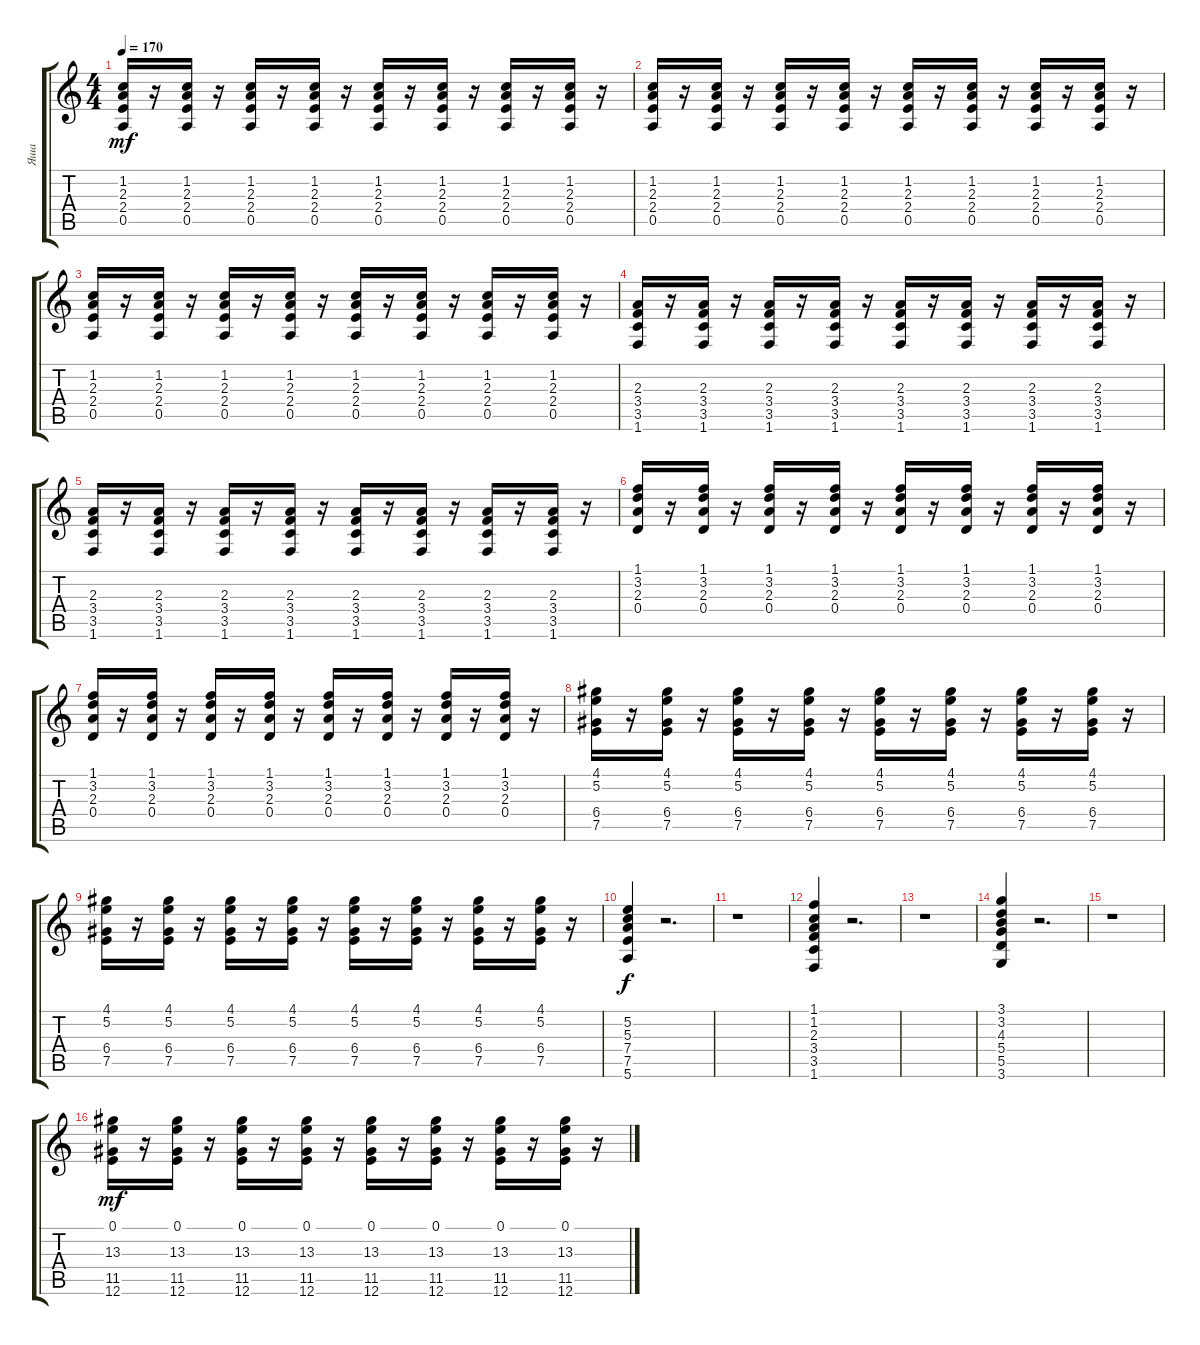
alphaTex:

\track ("Яша" "Яша") {instrument distortionguitar}
\staff {score tabs}
\tuning (E4 B3 G3 D3 A2 E2) {hide}
\ts (4 4)
\tempo 170
\clef g2
\ks c
(1.2 2.3 2.4 0.5).16{dy mf instrument distortionguitar} r.16 (1.2 2.3 2.4 0.5).16 r.16 (1.2 2.3 2.4 0.5).16 r.16 (1.2 2.3 2.4 0.5).16 r.16 (1.2 2.3 2.4 0.5).16 r.16 (1.2 2.3 2.4 0.5).16 r.16 (1.2 2.3 2.4 0.5).16 r.16 (1.2 2.3 2.4 0.5).16 r.16 |
(1.2 2.3 2.4 0.5).16 r.16 (1.2 2.3 2.4 0.5).16 r.16 (1.2 2.3 2.4 0.5).16 r.16 (1.2 2.3 2.4 0.5).16 r.16 (1.2 2.3 2.4 0.5).16 r.16 (1.2 2.3 2.4 0.5).16 r.16 (1.2 2.3 2.4 0.5).16 r.16 (1.2 2.3 2.4 0.5).16 r.16 |
(1.2 2.3 2.4 0.5).16 r.16 (1.2 2.3 2.4 0.5).16 r.16 (1.2 2.3 2.4 0.5).16 r.16 (1.2 2.3 2.4 0.5).16 r.16 (1.2 2.3 2.4 0.5).16 r.16 (1.2 2.3 2.4 0.5).16 r.16 (1.2 2.3 2.4 0.5).16 r.16 (1.2 2.3 2.4 0.5).16 r.16 |
(2.3 3.4 3.5 1.6).16 r.16 (2.3 3.4 3.5 1.6).16 r.16 (2.3 3.4 3.5 1.6).16 r.16 (2.3 3.4 3.5 1.6).16 r.16 (2.3 3.4 3.5 1.6).16 r.16 (2.3 3.4 3.5 1.6).16 r.16 (2.3 3.4 3.5 1.6).16 r.16 (2.3 3.4 3.5 1.6).16 r.16 |
(2.3 3.4 3.5 1.6).16 r.16 (2.3 3.4 3.5 1.6).16 r.16 (2.3 3.4 3.5 1.6).16 r.16 (2.3 3.4 3.5 1.6).16 r.16 (2.3 3.4 3.5 1.6).16 r.16 (2.3 3.4 3.5 1.6).16 r.16 (2.3 3.4 3.5 1.6).16 r.16 (2.3 3.4 3.5 1.6).16 r.16 |
(1.1 3.2 2.3 0.4).16 r.16 (1.1 3.2 2.3 0.4).16 r.16 (1.1 3.2 2.3 0.4).16 r.16 (1.1 3.2 2.3 0.4).16 r.16 (1.1 3.2 2.3 0.4).16 r.16 (1.1 3.2 2.3 0.4).16 r.16 (1.1 3.2 2.3 0.4).16 r.16 (1.1 3.2 2.3 0.4).16 r.16 |
(1.1 3.2 2.3 0.4).16 r.16 (1.1 3.2 2.3 0.4).16 r.16 (1.1 3.2 2.3 0.4).16 r.16 (1.1 3.2 2.3 0.4).16 r.16 (1.1 3.2 2.3 0.4).16 r.16 (1.1 3.2 2.3 0.4).16 r.16 (1.1 3.2 2.3 0.4).16 r.16 (1.1 3.2 2.3 0.4).16 r.16 |
(4.1 5.2 6.4 7.5).16 r.16 (4.1 5.2 6.4 7.5).16 r.16 (4.1 5.2 6.4 7.5).16 r.16 (4.1 5.2 6.4 7.5).16 r.16 (4.1 5.2 6.4 7.5).16 r.16 (4.1 5.2 6.4 7.5).16 r.16 (4.1 5.2 6.4 7.5).16 r.16 (4.1 5.2 6.4 7.5).16 r.16 |
(4.1 5.2 6.4 7.5).16 r.16 (4.1 5.2 6.4 7.5).16 r.16 (4.1 5.2 6.4 7.5).16 r.16 (4.1 5.2 6.4 7.5).16 r.16 (4.1 5.2 6.4 7.5).16 r.16 (4.1 5.2 6.4 7.5).16 r.16 (4.1 5.2 6.4 7.5).16 r.16 (4.1 5.2 6.4 7.5).16 r.16 |
(5.2 5.3 7.4 7.5 5.6).4{dy f} r.2{d} |
r.1 |
(1.1 1.2 2.3 3.4 3.5 1.6).4 r.2{d} |
r.1 |
(3.1 3.2 4.3 5.4 5.5 3.6).4 r.2{d} |
r.1 |
(0.1 13.3 11.5 12.6).16{dy mf} r.16 (0.1 13.3 11.5 12.6).16 r.16 (0.1 13.3 11.5 12.6).16 r.16 (0.1 13.3 11.5 12.6).16 r.16 (0.1 13.3 11.5 12.6).16 r.16 (0.1 13.3 11.5 12.6).16 r.16 (0.1 13.3 11.5 12.6).16 r.16 (0.1 13.3 11.5 12.6).16 r.16
